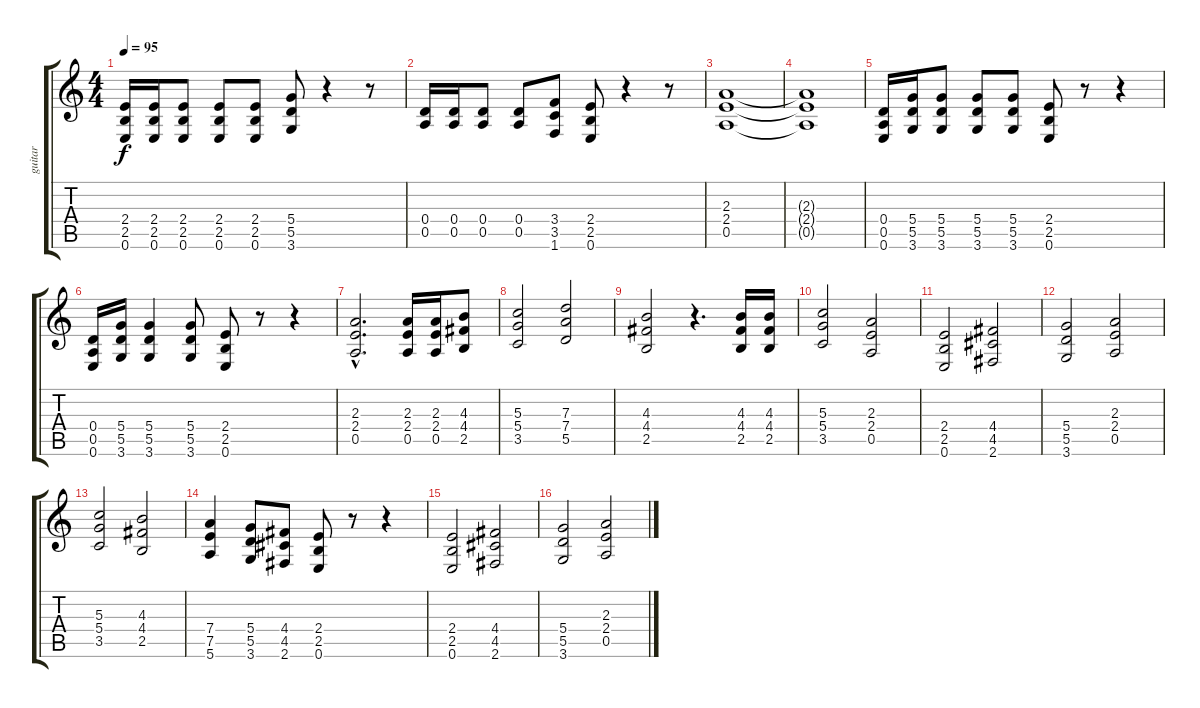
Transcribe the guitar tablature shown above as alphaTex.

\track ("guitar" "guitar") {instrument distortionguitar}
\staff {score tabs}
\tuning (E4 B3 G3 D3 A2 E2) {hide}
\ts (4 4)
\tempo 95
\clef g2
\ks c
(2.4 2.5 0.6).16{dy f} (2.4 2.5 0.6).16 (2.4 2.5 0.6).8 (2.4 2.5 0.6).8 (2.4 2.5 0.6).8 (5.4 5.5 3.6).8 r.4 r.8 |
(0.4 0.5).16 (0.4 0.5).16 (0.4 0.5).8 (0.4 0.5).8 (3.4 3.5 1.6).8 (2.4 2.5 0.6).8 r.4 r.8 |
(2.3 2.4 0.5).1 |
(2.3{t} 2.4{t} 0.5{t}).1 |
(0.4 0.5 0.6).16 (5.4 5.5 3.6).16 (5.4 5.5 3.6).8 (5.4 5.5 3.6).8 (5.4 5.5 3.6).8 (2.4 2.5 0.6).8 r.8 r.4 |
(0.4 0.5 0.6).16 (5.4 5.5 3.6).16 (5.4 5.5 3.6).4 (5.4 5.5 3.6).8 (2.4 2.5 0.6).8 r.8 r.4 |
(2.3{hac} 2.4{hac} 0.5{hac}).2{d} (2.3 2.4 0.5).16 (2.3 2.4 0.5).16 (4.3 4.4 2.5).8 |
(5.3 5.4 3.5).2 (7.3 7.4 5.5).2 |
(4.3 4.4 2.5).2 r.4{d} (4.3 4.4 2.5).16 (4.3 4.4 2.5).16 |
(5.3 5.4 3.5).2 (2.3 2.4 0.5).2 |
(2.4 2.5 0.6).2 (4.4 4.5 2.6).2 |
(5.4 5.5 3.6).2 (2.3 2.4 0.5).2 |
(5.3 5.4 3.5).2 (4.3 4.4 2.5).2 |
(7.4 7.5 5.6).4 (5.4 5.5 3.6).8 (4.4 4.5 2.6).8 (2.4 2.5 0.6).8 r.8 r.4 |
(2.4 2.5 0.6).2 (4.4 4.5 2.6).2 |
(5.4 5.5 3.6).2 (2.3 2.4 0.5).2
